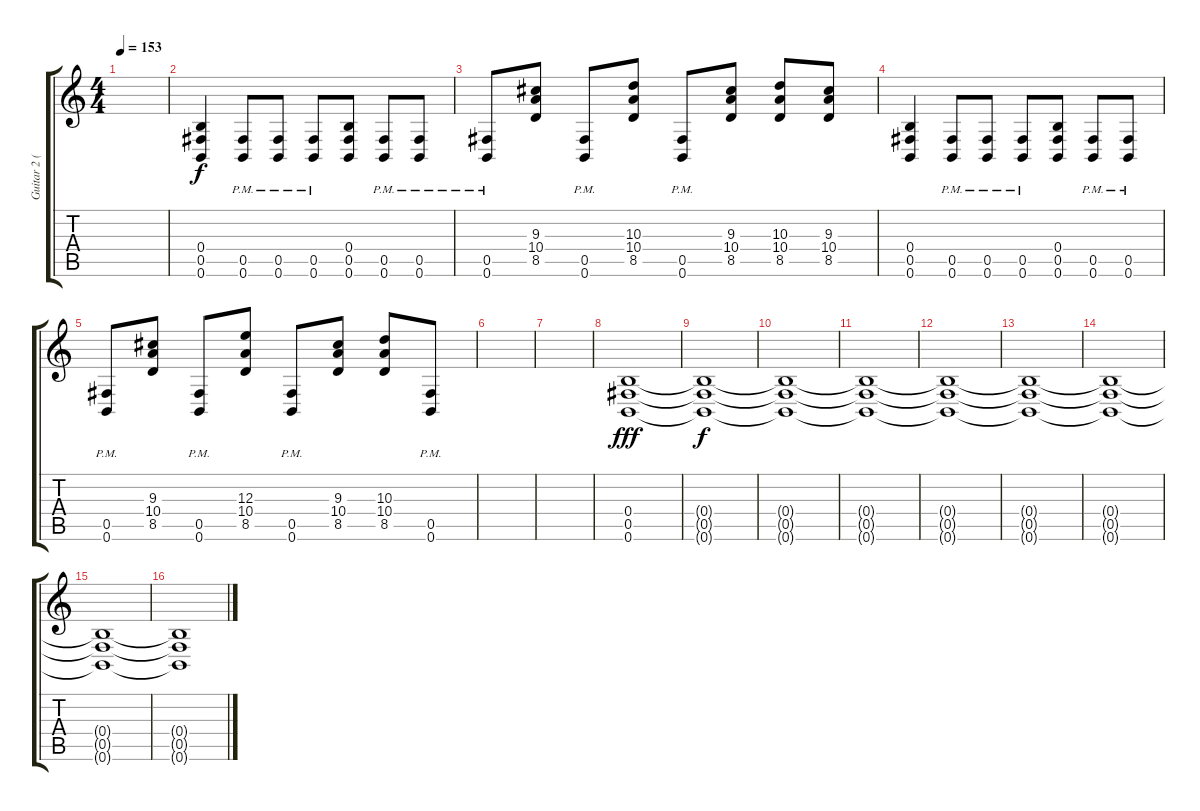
\track ("Guitar 2 (Distortion)" "Guitar 2 (") {instrument distortionguitar}
\staff {score tabs}
\tuning (Db4 Ab3 E3 B2 Gb2 B1) {hide}
\ts (4 4)
\tempo 153
\clef g2
\ks c
|
(0.4 0.5 0.6).4 (0.5{pm} 0.6{pm}).8 (0.5{pm} 0.6{pm}).8 (0.5{pm} 0.6{pm}).8 (0.4 0.5 0.6).8 (0.5{pm} 0.6{pm}).8 (0.5{pm} 0.6{pm}).8 |
(0.5{pm} 0.6{pm}).8 (9.3 10.4 8.5).8 (0.5{pm} 0.6{pm}).8 (10.3 10.4 8.5).8 (0.5{pm} 0.6{pm}).8 (9.3 10.4 8.5).8 (10.3 10.4 8.5).8 (9.3 10.4 8.5).8 |
(0.4 0.5 0.6).4 (0.5{pm} 0.6{pm}).8 (0.5{pm} 0.6{pm}).8 (0.5{pm} 0.6{pm}).8 (0.4 0.5 0.6).8 (0.5{pm} 0.6{pm}).8 (0.5{pm} 0.6{pm}).8 |
(0.5{pm} 0.6{pm}).8 (9.3 10.4 8.5).8 (0.5{pm} 0.6{pm}).8 (12.3 10.4 8.5).8 (0.5{pm} 0.6{pm}).8 (9.3 10.4 8.5).8 (10.3 10.4 8.5).8 (0.5{pm} 0.6{pm}).8 |
|
|
(0.4 0.5 0.6).1{dy fff} |
(0.4{t} 0.5{t} 0.6{t}).1{dy f} |
(0.4{t} 0.5{t} 0.6{t}).1 |
(0.4{t} 0.5{t} 0.6{t}).1 |
(0.4{t} 0.5{t} 0.6{t}).1 |
(0.4{t} 0.5{t} 0.6{t}).1{volume 0} |
(0.4{t} 0.5{t} 0.6{t}).1 |
(0.4{t} 0.5{t} 0.6{t}).1 |
(0.4{t} 0.5{t} 0.6{t}).1
